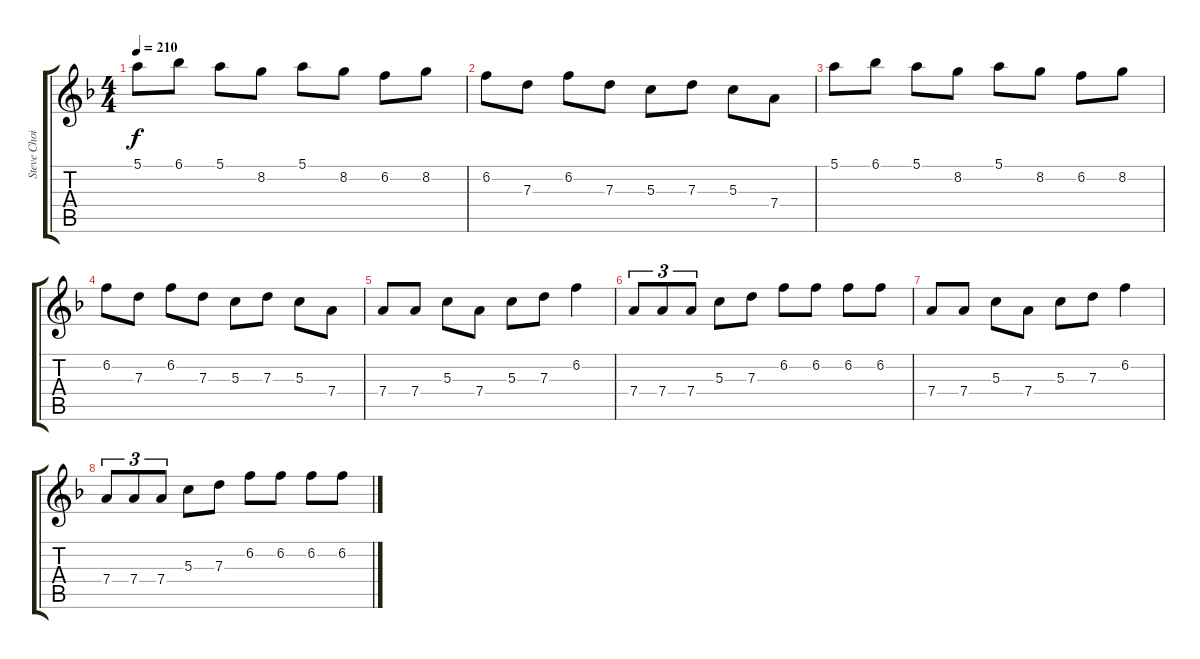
\track ("Steve Choi" "Steve Choi") {instrument overdrivenguitar}
\staff {score tabs}
\tuning (E4 B3 G3 D3 A2 E2) {hide}
\ts (4 4)
\tempo 210
\clef g2
\ks f
5.1.8{dy f} 6.1.8 5.1.8 8.2.8 5.1.8 8.2.8 6.2.8 8.2.8 |
6.2.8 7.3.8 6.2.8 7.3.8 5.3.8 7.3.8 5.3.8 7.4.8 |
5.1.8 6.1.8 5.1.8 8.2.8 5.1.8 8.2.8 6.2.8 8.2.8 |
6.2.8 7.3.8 6.2.8 7.3.8 5.3.8 7.3.8 5.3.8 7.4.8 |
7.4.8 7.4.8 5.3.8 7.4.8 5.3.8 7.3.8 6.2.4 |
7.4.8{tu (3 2)} 7.4.8{tu (3 2)} 7.4.8{tu (3 2)} 5.3.8 7.3.8 6.2.8 6.2.8 6.2.8 6.2.8 |
7.4.8 7.4.8 5.3.8 7.4.8 5.3.8 7.3.8 6.2.4 |
7.4.8{tu (3 2)} 7.4.8{tu (3 2)} 7.4.8{tu (3 2)} 5.3.8 7.3.8 6.2.8 6.2.8 6.2.8 6.2.8
